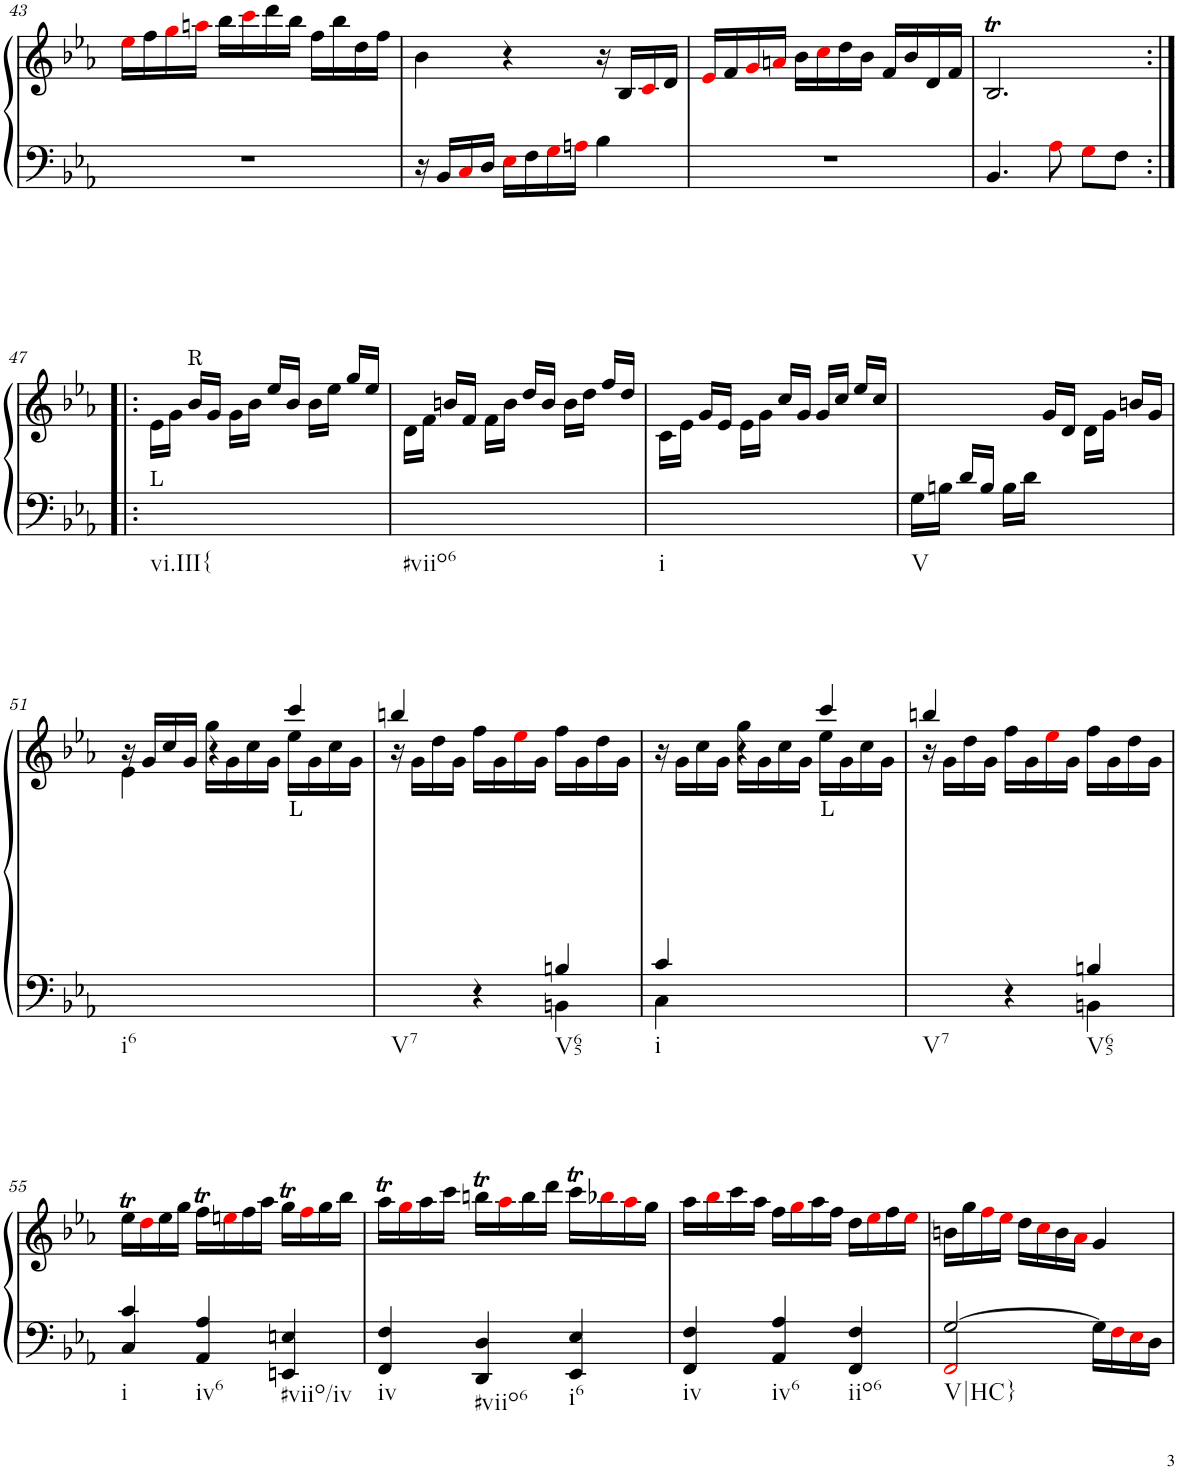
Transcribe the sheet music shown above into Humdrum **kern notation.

**kern	**kern
*part1	*part1
*staff2	*staff1
*I"Piano	*
*I'Pno.	*
!!LO:PB:g=z
*clefF4	*clefG2
*k[b-e-a-]	*k[b-e-a-]
*M3/4	*M3/4
=43	=43
2.r	16ee-i\LL
.	16ff\
.	16ggi\
.	16aani\JJ
.	16bb-\LL
.	16ccci\
.	16ddd\
.	16bb-\JJ
.	16ff\LL
.	16bb-\
.	16dd\
.	16ff\JJ
=44	=44
16r	4b-\
16BB-/LL	.
16Ci/	.
16D/JJ	.
16E-i\LL	4r
16F\	.
16Gi\	.
16Ani\JJ	.
4B-\	16r
.	16B-/LL
.	16ci/
.	16d/JJ
=45	=45
2.r	16e-i/LL
.	16f/
.	16gi/
.	16ani/JJ
.	16b-\LL
.	16cci\
.	16dd\
.	16b-\JJ
.	16f/LL
.	16b-/
.	16d/
.	16f/JJ
=46	=46
4.BB-/	2.B-T/
8A-i\	.
8Gi\L	.
8F\J	.
!!LO:LB:g=z
=47:|!|:	=47:|!|:
!	!LO:TX:b:t=L
!LO:TX:b:t=vi.III{	!
2.ryy	16e-\LL
.	16g\JJ
!	!LO:TX:a:t=R
.	16b-/LL
.	16g/JJ
.	16g\LL
.	16b-\JJ
.	16ee-/LL
.	16b-/JJ
.	16b-\LL
.	16ee-\JJ
.	16gg/LL
.	16ee-/JJ
=48	=48
!LO:TX:b:t=#viio6	!
2.ryy	16d\LL
.	16f\JJ
.	16bn/LL
.	16f/JJ
.	16f\LL
.	16b\JJ
.	16dd/LL
.	16b/JJ
.	16b\LL
.	16dd\JJ
.	16ff/LL
.	16dd/JJ
=49	=49
!LO:TX:b:t=i	!
2.ryy	16c\LL
.	16e-\JJ
.	16g/LL
.	16e-/JJ
.	16e-\LL
.	16g\JJ
.	16cc/LL
.	16g/JJ
.	16g/LL
.	16cc/JJ
.	16ee-/LL
.	16cc/JJ
=50	=50
!LO:TX:b:t=V	!
16G\LL	4ryy
16Bn\JJ	.
16d/LL	.
16B/JJ	.
16B\LL	8ryy
16d\JJ	.
8ryy	16g/LL
.	16d/JJ
4ryy	16d\LL
.	16g\JJ
.	16bn/LL
.	16g/JJ
!!LO:LB:g=z
=51	=51
*	*^
!LO:TX:b:t=i6	!	!
4ryy	16r	4e-\
.	16g/LL	.
.	16cc/	.
.	16g/JJ	.
4r	16gg\LL	4ryy
.	16g\	.
.	16cc\	.
.	16g\JJ	.
!LO:TX:a:t=L	!	!
4ryy	16ee-\LL	4ccc/
.	16g\	.
.	16cc\	.
.	16g\JJ	.
=52	=52	=52
*^	*	*
!LO:TX:b:t=V7	!	!	!
4ryy	2ryy	16r	4bbn/
.	.	16g\LL	.
.	.	16dd\	.
.	.	16g\JJ	.
4r	.	16ff\LL	2ryy
.	.	16g\	.
.	.	16ee-i\	.
.	.	16g\JJ	.
!LO:TX:b:t=V65	!	!	!
4Bn/	4BBn\	16ff\LL	.
.	.	16g\	.
.	.	16dd\	.
.	.	16g\JJ	.
=53	=53	=53	=53
!LO:TX:b:t=i	!	!	!
4c/	4C\	16r	2ryy
.	.	16g\LL	.
.	.	16cc\	.
.	.	16g\JJ	.
4r	4ryy	16gg\LL	.
.	.	16g\	.
.	.	16cc\	.
.	.	16g\JJ	.
!LO:TX:a:t=L	!	!	!
4ryy	4ryy	16ee-\LL	4ccc/
.	.	16g\	.
.	.	16cc\	.
.	.	16g\JJ	.
=54	=54	=54	=54
!LO:TX:b:t=V7	!	!	!
4ryy	2ryy	16r	4bbn/
.	.	16g\LL	.
.	.	16dd\	.
.	.	16g\JJ	.
4r	.	16ff\LL	2ryy
.	.	16g\	.
.	.	16ee-i\	.
.	.	16g\JJ	.
!LO:TX:b:t=V65	!	!	!
4Bn/	4BBn\	16ff\LL	.
.	.	16g\	.
.	.	16dd\	.
.	.	16g\JJ	.
*	*	*v	*v
!!LO:LB:g=z
=55	=55	=55
!LO:TX:b:t=i	!	!
4c/	4C/	16ee-T\LL
.	.	16ddi\
.	.	16ee-\
.	.	16gg\JJ
!LO:TX:b:t=iv6	!	!
4A-/	4AA-/	16ffT\LL
.	.	16eeni\
.	.	16ff\
.	.	16aa-\JJ
!LO:TX:b:t=#viio/iv	!	!
4En/	4EEn/	16ggt\LL
.	.	16ffi\
.	.	16gg\
.	.	16bb-\JJ
=56	=56	=56
!LO:TX:b:t=iv	!	!
4F/	4FF/	16aa-T\LL
.	.	16ggi\
.	.	16aa-\
.	.	16ccc\JJ
!LO:TX:b:t=#viio6	!	!
4D/	4DD/	16bbnt\LL
.	.	16aa-i\
.	.	16bb\
.	.	16ddd\JJ
!LO:TX:b:t=i6	!	!
4E-/	4EE-/	16cccT\LL
.	.	16bb-Xi\
.	.	16aa-i\
.	.	16gg\JJ
=57	=57	=57
!LO:TX:b:t=iv	!	!
4F/	4FF/	16aa-\LL
.	.	16bb-i\
.	.	16ccc\
.	.	16aa-\JJ
!LO:TX:b:t=iv6	!	!
4A-/	4AA-/	16ff\LL
.	.	16ggi\
.	.	16aa-\
.	.	16ff\JJ
!LO:TX:b:t=iio6	!	!
4F/	4FF/	16dd\LL
.	.	16ee-i\
.	.	16ff\
.	.	16ee-i\JJ
=58	=58	=58
!LO:TX:b:t=V|HC}	!	!
[2G/	2FFi/	16bn\LL
.	.	16gg\
.	.	16ffi\
.	.	16ee-i\JJ
.	.	16dd\LL
.	.	16cci\
.	.	16b\
.	.	16a-i\JJ
16G\LL]	4ryy	4g/
16Fi\	.	.
16E-i\	.	.
16D\JJ	.	.
*v	*v	*
=	=
*-	*-
